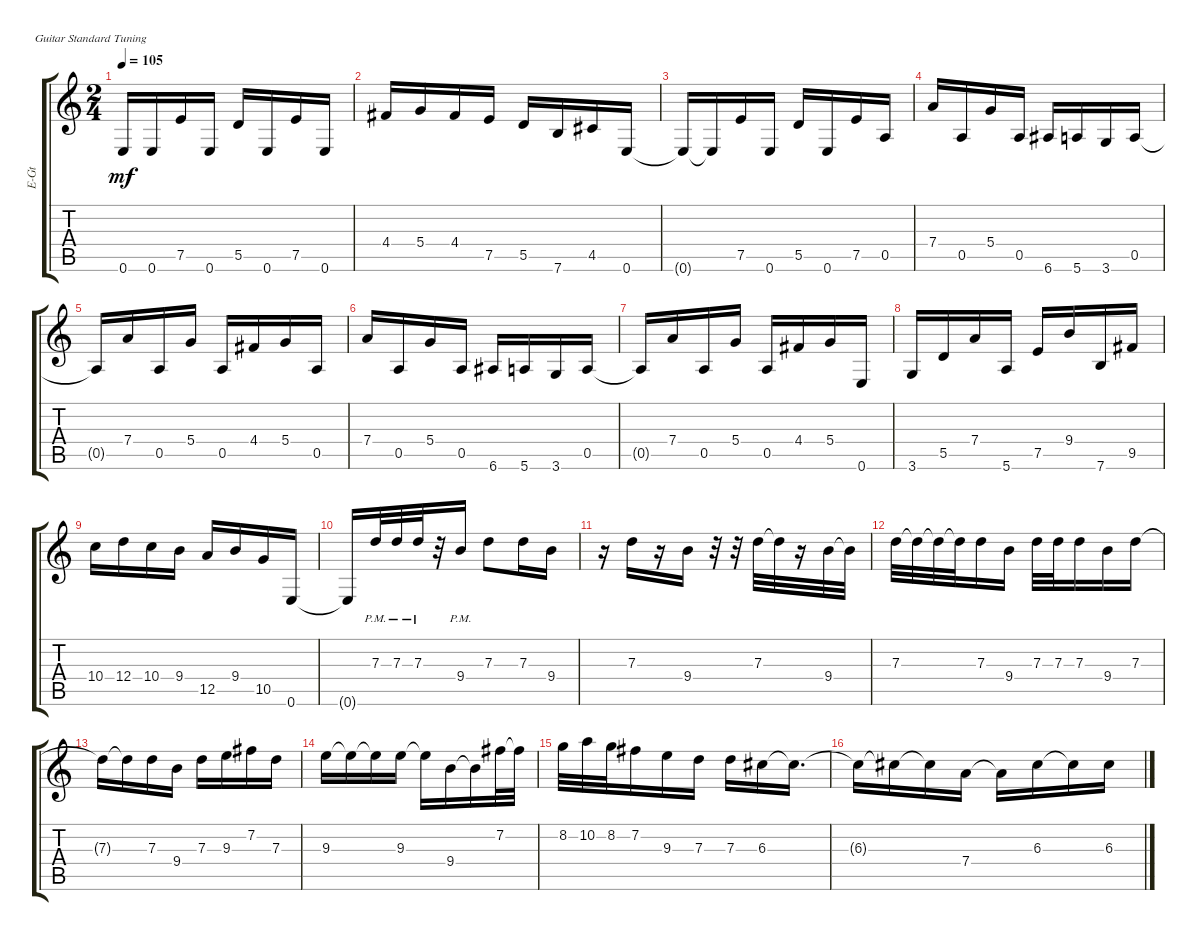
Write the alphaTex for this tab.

\defaultSystemsLayout 4
\bracketExtendMode groupsimilarinstruments
\otherSystemsTrackNameOrientation horizontal
\track ("Al Di Electric" "E-Gt") {instrument overdrivenguitar}
\staff {score tabs}
\tuning (E4 B3 G3 D3 A2 E2)
\ts (2 4)
\tempo 105
\clef g2
\ks c
0.6{t}.16{dy mf beam Up} 0.6.16{beam Up} 7.5.16{beam Up} 0.6.16{beam Up} 5.5.16{beam Up} 0.6.16{beam Up} 7.5.16{beam Up} 0.6.16{beam Up} |
4.4{acc #}.16{beam Up} 5.4.16{beam Up} 4.4{acc #}.16{beam Up} 7.5.16{beam Up} 5.5.16{beam Up} 7.6.16{beam Up} 4.5{acc #}.16{beam Up} 0.6.16{beam Up} |
0.6{t}.16{beam Up} 0.6{t}.16{beam Up} 7.5.16{beam Up} 0.6.16{beam Up} 5.5.16{beam Up} 0.6.16{beam Up} 7.5.16{beam Up} 0.5.16{beam Up} |
7.4.16{beam Up} 0.5.16{beam Up} 5.4.16{beam Up} 0.5.16{beam Up} 6.6{acc #}.16{beam Up} 5.6.16{beam Up} 3.6.16{beam Up} 0.5.16{beam Up} |
0.5{t}.16{beam Up} 7.4.16{beam Up} 0.5.16{beam Up} 5.4.16{beam Up} 0.5.16{beam Up} 4.4{acc #}.16{beam Up} 5.4.16{beam Up} 0.5.16{beam Up} |
7.4.16{beam Up} 0.5.16{beam Up} 5.4.16{beam Up} 0.5.16{beam Up} 6.6{acc #}.16{beam Up} 5.6.16{beam Up} 3.6.16{beam Up} 0.5.16{beam Up} |
0.5{t}.16{beam Up} 7.4.16{beam Up} 0.5.16{beam Up} 5.4.16{beam Up} 0.5.16{beam Up} 4.4{acc #}.16{beam Up} 5.4.16{beam Up} 0.6.16{beam Up} |
3.6.16{beam Up} 5.5.16{beam Up} 7.4.16{beam Up} 5.6.16{beam Up} 7.5.16{beam Up} 9.4.16{beam Up} 7.6.16{beam Up} 9.5{acc #}.16{beam Up} |
10.4.16{beam Down} 12.4.16{beam Down} 10.4.16{beam Down} 9.4.16{beam Down} 12.5.16{beam Up} 9.4.16{beam Up} 10.5.16{beam Up} 0.6.16{beam Up} |
0.6{t}.16{beam Up} 7.3{pm}.32{beam Up} 7.3{pm}.32{beam Up} 7.3{pm}.32{beam Up} r.32{beam Up} 9.4{pm}.16{beam Up} 7.3.8{beam Down} 7.3.16{beam Down} 9.4.16{beam Down} |
r.16{beam Down} 7.3.16{beam Down} r.16{beam Down} 9.4.16{beam Down} r.32{beam Down} r.32{beam Down} 7.3.32{beam Down} 7.3{t}.32{beam Down} r.16{beam Down} 9.4.32{beam Down} 9.4{t}.32{beam Down} |
7.3.32{beam Down} 7.3{t}.32{beam Down} 7.3{t}.32{beam Down} 7.3{t}.32{beam Down} 7.3.16{beam Down} 9.4.16{beam Down} 7.3.32{beam Down} 7.3.32{beam Down} 7.3.16{beam Down} 9.4.16{beam Down} 7.3.16{beam Down} |
7.3{t}.16{beam Down} 7.3{t}.16{beam Down} 7.3.16{beam Down} 9.4.16{beam Down} 7.3.16{beam Down} 9.3.16{beam Down} 7.2{acc #}.16{beam Down} 7.3.16{beam Down} |
9.3.16{beam Down} 9.3{t}.16{beam Down} 9.3{t}.16{beam Down} 9.3.16{beam Down} 9.3{t}.16{beam Down} 9.4.16{beam Down} 9.4{t}.16{beam Down} 7.2{acc #}.32{beam Down} 7.2{t acc #}.32{beam Down} |
8.2.32{beam Down} 10.2.32{beam Down} 8.2.32{beam Down} 7.2{acc #}.16{beam Down} 9.3.16{beam Down} 7.3.16{beam Down} 7.3.16{beam Down} 6.3{acc #}.16{beam Down} 6.3{t acc #}.16{d beam Down} |
6.3{t acc #}.16{beam Down} 6.3{t acc #}.16{beam Down} 6.3{t acc #}.16{beam Down} 7.4.16{beam Down} 7.4{t}.16{beam Down} 6.3{acc #}.16{beam Down} 6.3{t acc #}.16{beam Down} 6.3{acc #}.16{beam Down}
